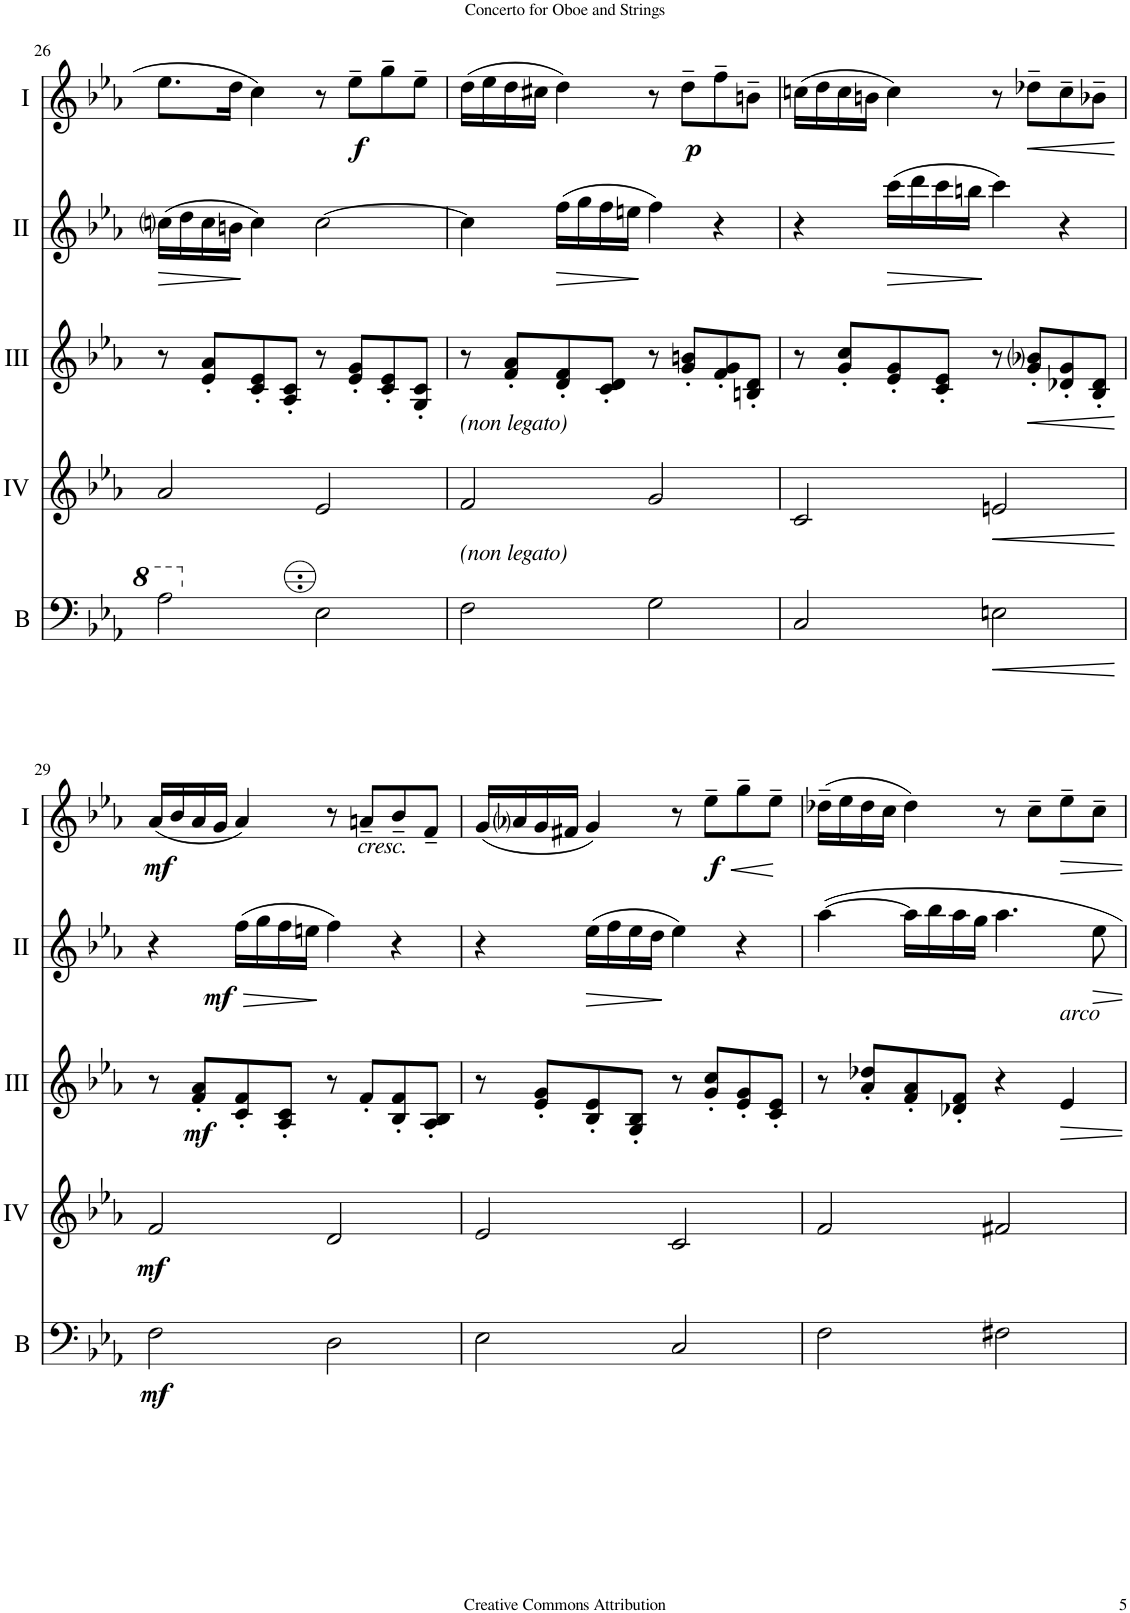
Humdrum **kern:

**kern	**dynam	**kern	**dynam	**kern	**dynam	**kern	**dynam	**kern	**dynam
*part5	*part5	*part4	*part4	*part3	*part3	*part2	*part2	*part1	*part1
*staff5	*staff5	*staff4	*staff4	*staff3	*staff3	*staff2	*staff2	*staff1	*staff1
*I"Bass	*	*I"Acc. 4	*	*I"Acc. 3	*	*I"Acc. 2	*	*I"Acc. 1	*
*I'B	*	*	*	*	*	*	*	*	*
!!LO:PB:g=z
*clefF4	*	*clefG2	*	*clefG2	*	*clefG2	*	*clefG2	*
*Trd7c12	*	*Trd7c12	*	*	*	*	*	*	*
*k[b-e-a-]	*	*k[b-e-a-]	*	*k[b-e-a-]	*	*k[b-e-a-]	*	*k[b-e-a-]	*
*M4/4	*	*M4/4	*	*M4/4	*	*M4/4	*	*M4/4	*
*met(c)	*	*met(c)	*	*met(c)	*	*met(c)	*	*met(c)	*
=26	=26	=26	=26	=26	=26	=26	=26	=26	=26
!	!	!	!	!	!	!	!LO:HP:b	!	!
2a-\	.	2a-/	.	8r	.	(16ccni\LL	>	8.ee-\L	.
.	.	.	.	.	.	16dd\	.	.	.
.	.	.	.	8e-/' 8a-/'L	.	16cc\	.	.	.
.	.	.	.	.	.	16bn\JJ	.	16dd\Jk	.
.	.	.	.	8c/' 8e-/'	.	4cc\)	]	4cc\	.
.	.	.	.	8A-/' 8c/'J	.	.	.	.	.
2E-\	.	2e-/	.	8r	.	[2cc\	.	8r	.
!	!	!	!	!	!	!	!	!	!LO:DY:b
.	.	.	.	8e-/' 8g/'L	.	.	.	8ee-~\L	f
.	.	.	.	8c/' 8e-/'	.	.	.	8gg~\	.
.	.	.	.	8G/' 8c/'J	.	.	.	8ee-~\J	.
=27	=27	=27	=27	=27	=27	=27	=27	=27	=27
!	!	!LO:TX:a:i:t=(non legato)	!	!	!	!	!	!	!
!LO:TX:a:i:t=(non legato)	!	!	!	!	!	!	!	!	!
2F\	.	2f/	.	8r	.	4cc\]	.	(16dd\LL	.
.	.	.	.	.	.	.	.	16ee-\	.
.	.	.	.	8f/' 8a-/'L	.	.	.	16dd\	.
.	.	.	.	.	.	.	.	16cc#X\JJ	.
!	!	!	!	!	!	!	!LO:HP:b	!	!
.	.	.	.	8d/' 8f/'	.	(16ff\LL	>	4dd\)	.
.	.	.	.	.	.	16gg\	.	.	.
.	.	.	.	8c/' 8d/'J	.	16ff\	.	.	.
.	.	.	.	.	.	16een\JJ	.	.	.
2G\	.	2g/	.	8r	.	4ff\)	]	8r	.
!	!	!	!	!	!	!	!	!	!LO:DY:b
.	.	.	.	8g/' 8bn/'L	.	.	.	8dd~\L	p
.	.	.	.	8f/' 8g/'	.	4r	.	8ff~\	.
.	.	.	.	8Bn/' 8d/'J	.	.	.	8bn~\J	.
=28	=28	=28	=28	=28	=28	=28	=28	=28	=28
2C/	.	2c/	.	8r	.	4r	.	(16ccn\LL	.
.	.	.	.	.	.	.	.	16dd\	.
.	.	.	.	8g/' 8cc/'L	.	.	.	16cc\	.
.	.	.	.	.	.	.	.	16bn\JJ	.
!	!	!	!	!	!	!	!LO:HP:b	!	!
.	.	.	.	8e-/' 8g/'	.	(16ccc\LL	>	4cc\)	.
.	.	.	.	.	.	16ddd\	.	.	.
.	.	.	.	8c/' 8e-/'J	.	16ccc\	.	.	.
.	.	.	.	.	.	16bbn\JJ	.	.	.
!	!LO:HP:b	!	!LO:HP:b	!	!	!	!	!	!
2En\	<	2en/	<	8r	.	4ccc\)	]	8r	.
!	!	!	!	!	!LO:HP:b	!	!	!	!LO:HP:b
.	.	.	.	8g/' 8b-i/'L	<	.	.	8dd-X~\L	<
.	.	.	.	8d-X/' 8g/'	.	4r	.	8cc~\	.
.	.	.	.	8B-/' 8d-/'J	.	.	.	8b-X~\J	.
.	[	.	[	.	[	.	.	.	[
!!LO:LB:g=z
=29	=29	=29	=29	=29	=29	=29	=29	=29	=29
!	!LO:DY:b	!	!LO:DY:b	!	!	!	!	!	!LO:DY:b
2F\	mf	2f/	mf	8r	.	4r	.	(16a-/LL	mf
.	.	.	.	.	.	.	.	16b-/	.
!	!	!	!	!	!LO:DY:b	!	!	!	!
.	.	.	.	8f/' 8a-/'L	mf	.	.	16a-/	.
.	.	.	.	.	.	.	.	16g/JJ	.
!	!	!	!	!	!	!	!LO:HP:b	!	!
!	!	!	!	!	!	!	!LO:DY:n=1:b	!	!
.	.	.	.	8c/' 8f/'	.	(16ff\LL	> mf	4a-/)	.
.	.	.	.	.	.	16gg\	.	.	.
.	.	.	.	8A-/' 8c/'J	.	16ff\	.	.	.
.	.	.	.	.	.	16een\JJ	.	.	.
2D\	.	2d/	.	8r	.	4ff\)	]	8r	.
!	!	!	!	!	!	!	!	!LO:TX:b:i:t=cresc.	!
.	.	.	.	8f'/L	.	.	.	8an~/L	.
.	.	.	.	8B-/' 8f/'	.	4r	.	8b-~/	.
.	.	.	.	8A-/' 8B-/'J	.	.	.	8f~/J	.
=30	=30	=30	=30	=30	=30	=30	=30	=30	=30
2E-\	.	2e-/	.	8r	.	4r	.	(16g/LL	.
.	.	.	.	.	.	.	.	16a-i/	.
.	.	.	.	8e-/' 8g/'L	.	.	.	16g/	.
.	.	.	.	.	.	.	.	16f#X/JJ	.
!	!	!	!	!	!	!	!LO:HP:b	!	!
.	.	.	.	8B-/' 8e-/'	.	(16ee-\LL	>	4g/)	.
.	.	.	.	.	.	16ff\	.	.	.
.	.	.	.	8G/' 8B-/'J	.	16ee-\	.	.	.
.	.	.	.	.	.	16dd\JJ	.	.	.
2C/	.	2c/	.	8r	.	4ee-\)	]	8r	.
!	!	!	!	!	!	!	!	!	!LO:HP:b
!	!	!	!	!	!	!	!	!	!LO:DY:n=1:b
.	.	.	.	8g/' 8cc/'L	.	.	.	8ee-~\L	< f
.	.	.	.	8e-/' 8g/'	.	4r	.	8gg~\	.
.	.	.	.	8c/' 8e-/'J	.	.	.	8ee-~\J	.
.	.	.	.	.	.	.	.	.	[
=31	=31	=31	=31	=31	=31	=31	=31	=31	=31
2F\	.	2f/	.	8r	.	[4aa-\	.	(16dd-X~\LL	.
.	.	.	.	.	.	.	.	16ee-\	.
.	.	.	.	8a-/' 8dd-X/'L	.	.	.	16dd-\	.
.	.	.	.	.	.	.	.	16cc\JJ	.
.	.	.	.	8f/' 8a-/'	.	16aa-\LL]	.	4dd-\)	.
.	.	.	.	.	.	16bb-\	.	.	.
.	.	.	.	8d-X/' 8f/'J	.	16aa-\	.	.	.
.	.	.	.	.	.	16gg\JJ	.	.	.
2F#X\	.	2f#X/	.	4r	.	4.aa-\	.	8r	.
.	.	.	.	.	.	.	.	8cc~\L	.
!	!	!	!	!LO:TX:a:i:t=arco	!	!	!	!	!
.	.	.	.	4e-/	.	.	.	8ee-~\	.
.	.	.	.	.	.	8ee-\	.	8cc~\J	.
=	=	=	=	=	=	=	=	=	=
*-	*-	*-	*-	*-	*-	*-	*-	*-	*-
